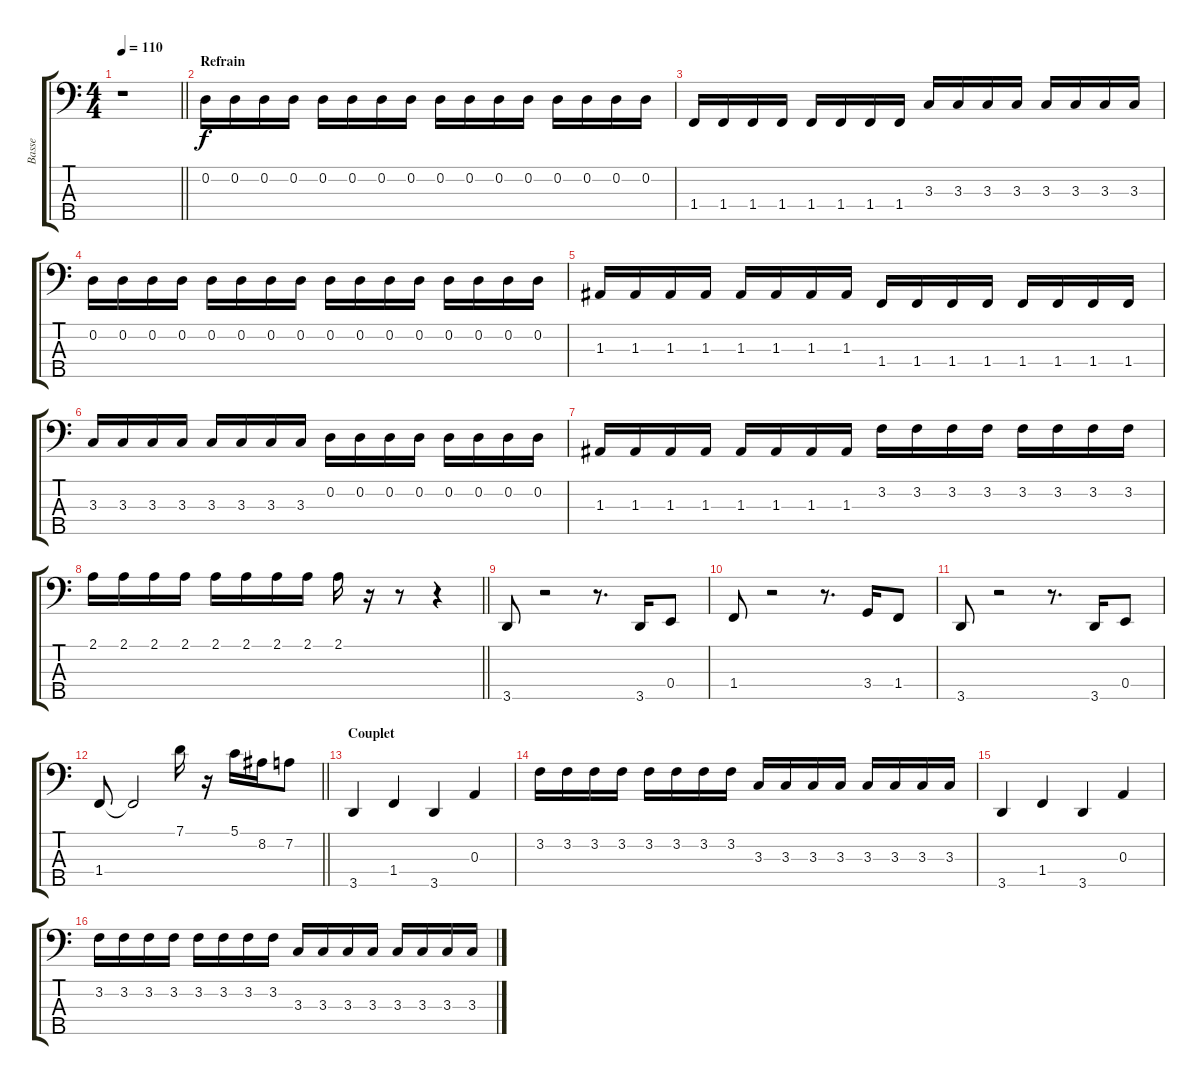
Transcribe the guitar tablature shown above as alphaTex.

\track ("Basse" "Basse") {instrument electricbasspick}
\staff {score tabs}
\tuning (G2 D2 A1 E1 B0) {hide}
\ts (4 4)
\tempo 110
\clef f4
\barLineRight lightlight
\ks c
r.1{dy f} |
\section ("" "Refrain")
0.2.16 0.2.16 0.2.16 0.2.16 0.2.16 0.2.16 0.2.16 0.2.16 0.2.16 0.2.16 0.2.16 0.2.16 0.2.16 0.2.16 0.2.16 0.2.16 |
1.4.16 1.4.16 1.4.16 1.4.16 1.4.16 1.4.16 1.4.16 1.4.16 3.3.16 3.3.16 3.3.16 3.3.16 3.3.16 3.3.16 3.3.16 3.3.16 |
0.2.16 0.2.16 0.2.16 0.2.16 0.2.16 0.2.16 0.2.16 0.2.16 0.2.16 0.2.16 0.2.16 0.2.16 0.2.16 0.2.16 0.2.16 0.2.16 |
1.3.16 1.3.16 1.3.16 1.3.16 1.3.16 1.3.16 1.3.16 1.3.16 1.4.16 1.4.16 1.4.16 1.4.16 1.4.16 1.4.16 1.4.16 1.4.16 |
3.3.16 3.3.16 3.3.16 3.3.16 3.3.16 3.3.16 3.3.16 3.3.16 0.2.16 0.2.16 0.2.16 0.2.16 0.2.16 0.2.16 0.2.16 0.2.16 |
1.3.16 1.3.16 1.3.16 1.3.16 1.3.16 1.3.16 1.3.16 1.3.16 3.2.16 3.2.16 3.2.16 3.2.16 3.2.16 3.2.16 3.2.16 3.2.16 |
\barLineRight lightlight
2.1.16 2.1.16 2.1.16 2.1.16 2.1.16 2.1.16 2.1.16 2.1.16 2.1.16 r.16 r.8 r.4 |
3.5.8 r.2 r.8{d} 3.5.16 0.4.8 |
1.4.8 r.2 r.8{d} 3.4.16 1.4.8 |
3.5.8 r.2 r.8{d} 3.5.16 0.4.8 |
\barLineRight lightlight
1.4.8 1.4{t}.2 7.1.16 r.16 5.1.16 8.2.16 7.2.8 |
\section ("" "Couplet")
3.5.4 1.4.4 3.5.4 0.3.4 |
3.2.16 3.2.16 3.2.16 3.2.16 3.2.16 3.2.16 3.2.16 3.2.16 3.3.16 3.3.16 3.3.16 3.3.16 3.3.16 3.3.16 3.3.16 3.3.16 |
3.5.4 1.4.4 3.5.4 0.3.4 |
3.2.16 3.2.16 3.2.16 3.2.16 3.2.16 3.2.16 3.2.16 3.2.16 3.3.16 3.3.16 3.3.16 3.3.16 3.3.16 3.3.16 3.3.16 3.3.16
